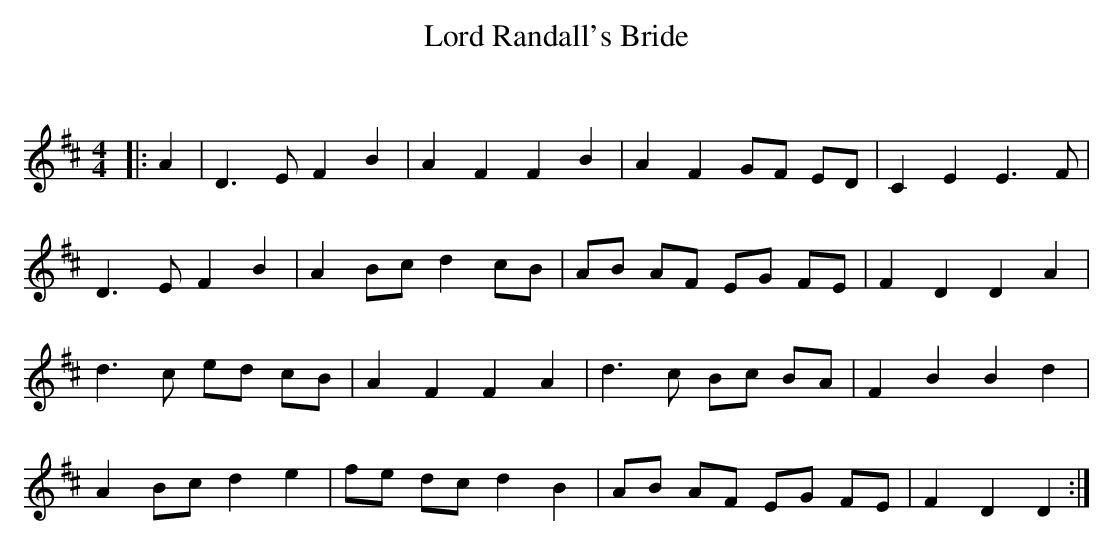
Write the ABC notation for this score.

X:1
T: Lord Randall's Bride
C:
Q: 232
K:D
M:4/4
L:1/8
|:A2|D3E F2 B2|A2 F2 F2 B2|A2 F2 GF ED|C2 E2 E3F|
D3E F2 B2|A2 Bc d2 cB|AB AF EG FE|F2 D2 D2 A2|
d3c ed cB|A2 F2 F2 A2|d3c Bc BA|F2 B2 B2 d2|
A2 Bc d2 e2|fe dc d2 B2|AB AF EG FE|F2 D2 D2:|
